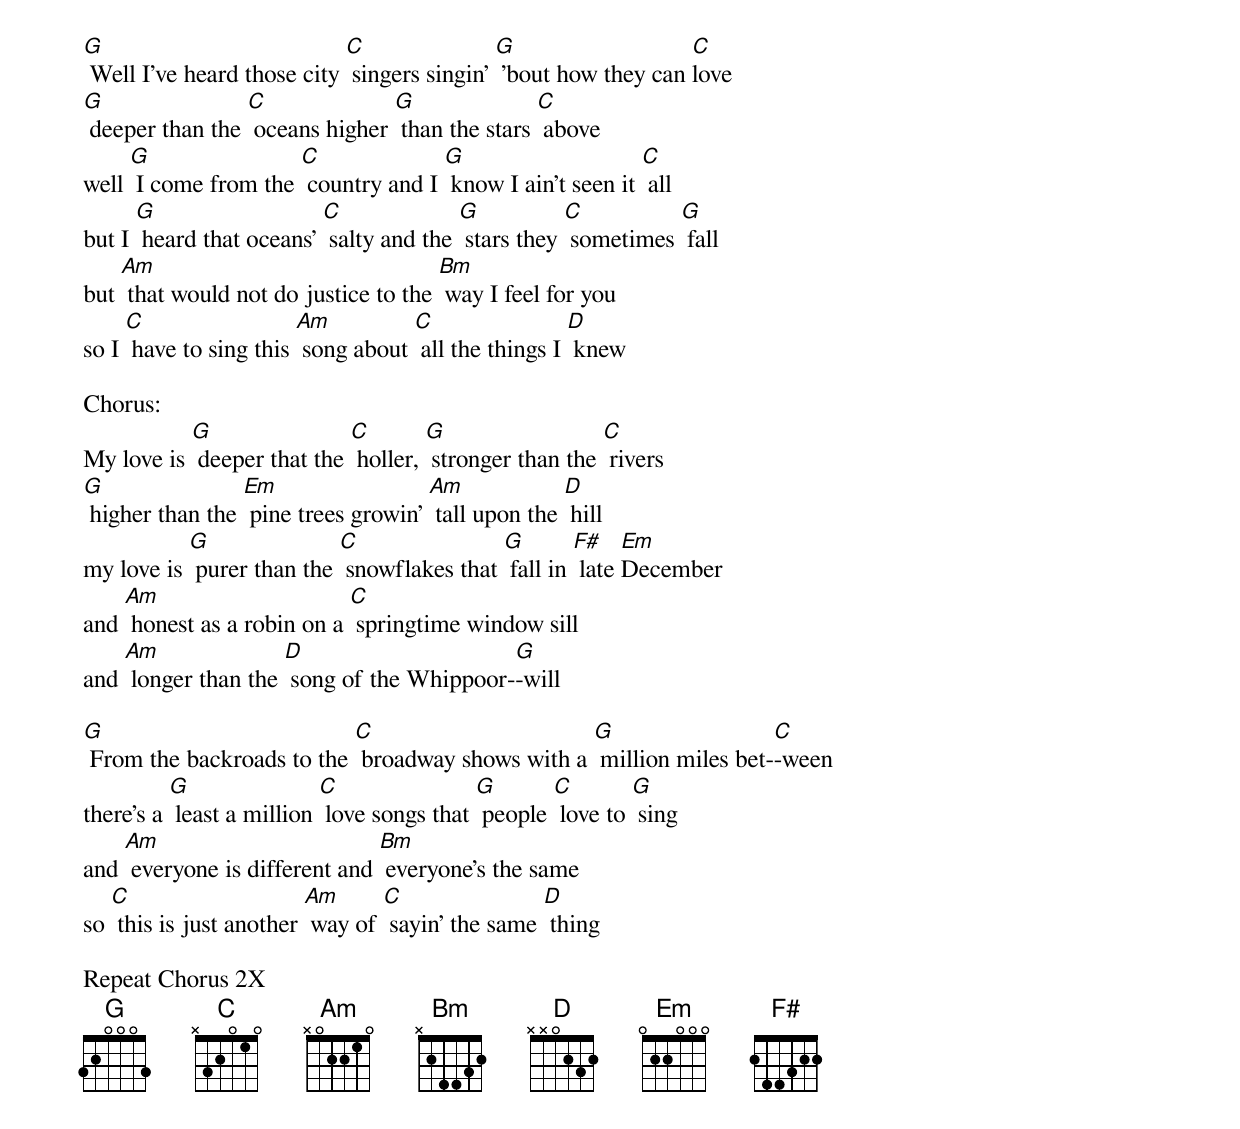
[G] Well I've heard those city [C] singers singin' [G] 'bout how they can [C]love
[G] deeper than the [C] oceans higher [G] than the stars [C] above
well [G] I come from the [C] country and I [G] know I ain't seen it [C] all
but I [G] heard that oceans' [C] salty and the [G] stars they [C] sometimes [G] fall
but [Am] that would not do justice to the [Bm] way I feel for you
so I [C] have to sing this [Am] song about [C] all the things I [D] knew

Chorus:
My love is [G] deeper that the [C] holler, [G] stronger than the [C] rivers
[G] higher than the [Em] pine trees growin' [Am] tall upon the [D] hill
my love is [G] purer than the [C] snowflakes that [G] fall in [F#] late [Em]December
and [Am] honest as a robin on a [C] springtime window sill
and [Am] longer than the [D] song of the Whippoor-[G]-will

[G] From the backroads to the [C] broadway shows with a [G] million miles bet-[C]-ween
there's a [G] least a million [C] love songs that [G] people [C] love to [G] sing
and [Am] everyone is different and [Bm] everyone's the same
so [C] this is just another [Am] way of [C] sayin' the same [D] thing

Repeat Chorus 2X
